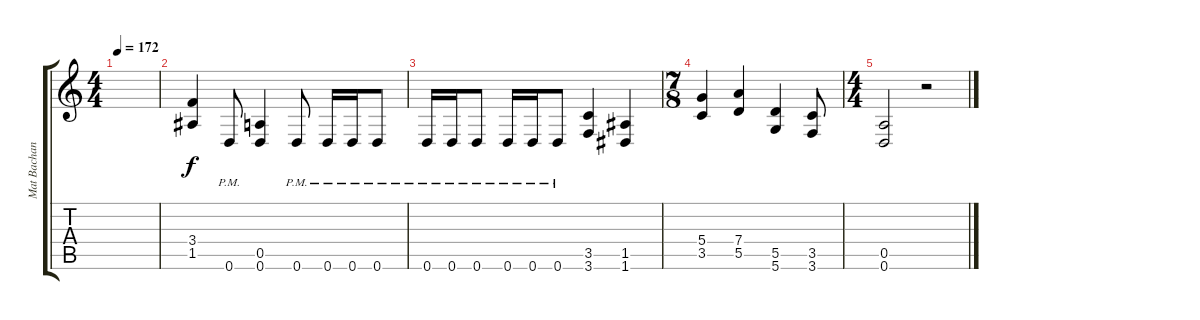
\track ("Mat Bachand" "Mat Bachan") {instrument distortionguitar}
\staff {score tabs}
\tuning (E4 B3 G3 D3 A2 D2) {hide}
\ts (4 4)
\tempo 172
\clef g2
\ks c
|
(3.4 1.5).4 0.6{pm}.8 (0.5 0.6).4 0.6{pm}.8 0.6{pm}.16 0.6{pm}.16 0.6{pm}.8 |
0.6{pm}.16 0.6{pm}.16 0.6{pm}.8 0.6{pm}.16 0.6{pm}.16 0.6{pm}.8 (3.5 3.6).4 (1.5 1.6).4 |
\ts (7 8)
(5.4 3.5).4 (7.4 5.5).4 (5.5 5.6).4 (3.5 3.6).8 |
\ts (4 4)
(0.5 0.6).2 r.2
